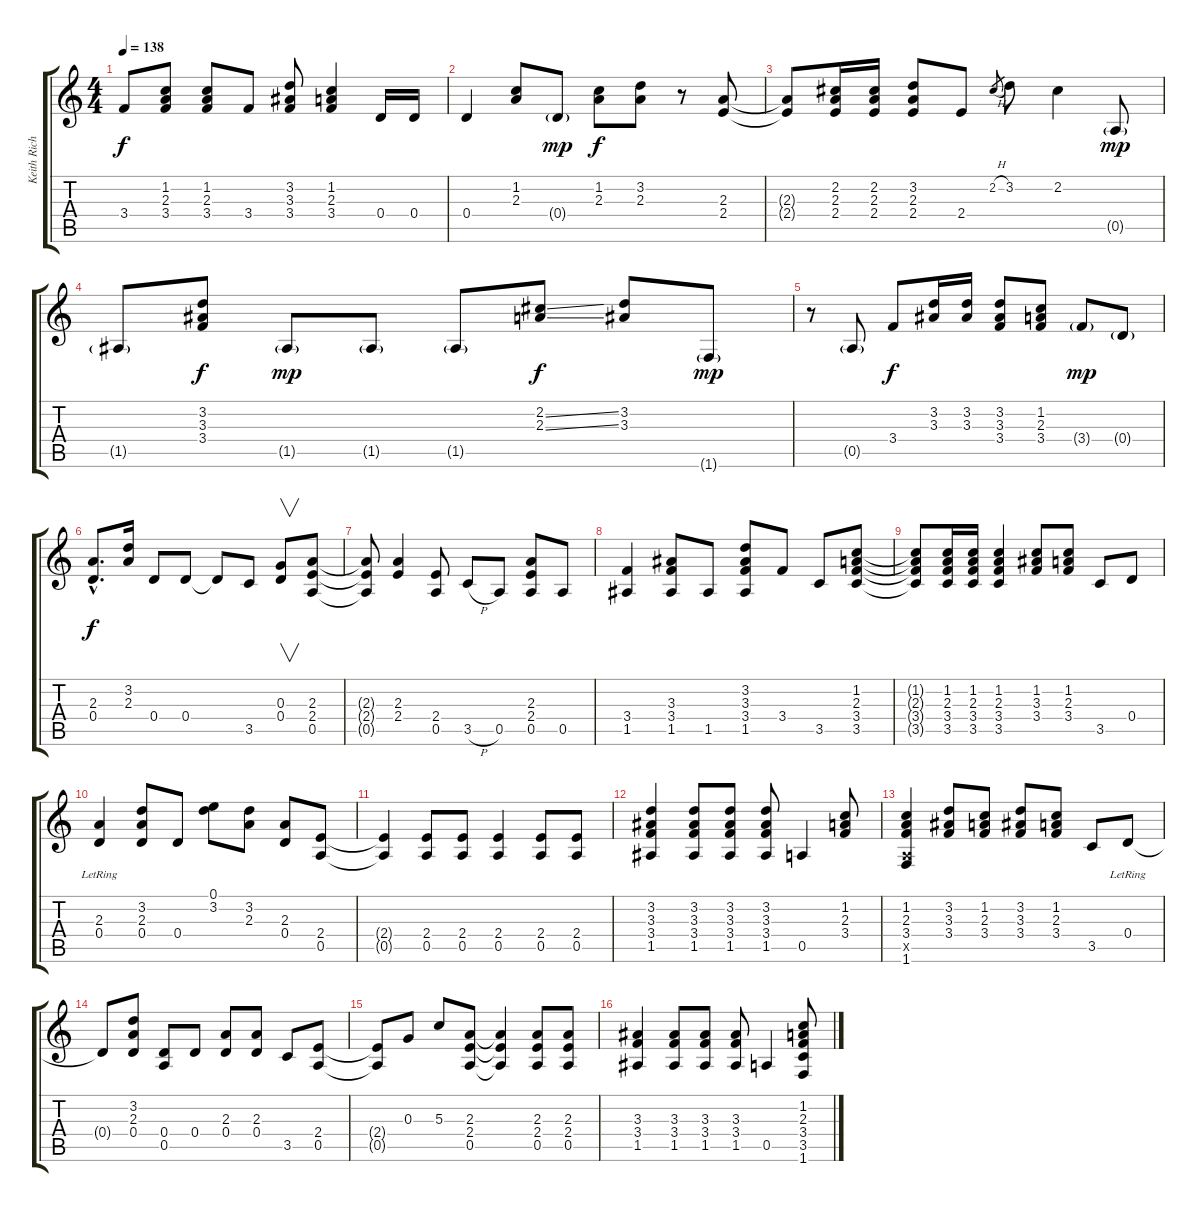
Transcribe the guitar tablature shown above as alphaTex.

\track ("Keith Richards" "Keith Rich") {instrument distortionguitar}
\staff {score tabs}
\tuning (E4 B3 G3 D3 A2 E2) {hide}
\ts (4 4)
\tempo 138
\clef g2
\ks c
3.4{t}.8{dy f} (1.2 2.3 3.4).8 (1.2 2.3 3.4).8 3.4.8 (3.2 3.3 3.4).8 (1.2 2.3 3.4).4 0.4.16 0.4.16 |
0.4.4 (1.2 2.3).8 0.4{g}.8{dy mp} (1.2 2.3).8{dy f} (3.2 2.3).8 r.8 (2.3 2.4).8 |
(2.3{t} 2.4{t}).8 (2.2 2.3 2.4).16 (2.2 2.3 2.4).16 (3.2 2.3 2.4).8 2.4.8 2.2{h}.8{gr} 3.2.8 2.2.4 0.5{g}.8{dy mp} |
1.5{g}.8 (3.2 3.3 3.4).8{dy f} 1.5{g}.8{dy mp} 1.5{g}.8 1.5{g}.8 (2.2{ss} 2.3{ss}).8{dy f} (3.2 3.3).8 1.6{g}.8{dy mp} |
r.8 0.5{g}.8 3.4.8{dy f} (3.2 3.3).16 (3.2 3.3).16 (3.2 3.3 3.4).8 (1.2 2.3 3.4).8 3.4{g}.8{dy mp} 0.4{g}.8 |
(2.3{hac} 0.4{hac}).8{d dy f} (3.2 2.3).16 0.4.8 0.4.8 0.4{t}.8 3.5.8 (0.3 0.4).8{v} (2.3 2.4 0.5).8 |
(2.3{t} 2.4{t} 0.5{t}).8 (2.3 2.4).4 (2.4 0.5).8 3.5{h}.8 0.5.8 (2.3 2.4 0.5).8 0.5.8 |
(3.4 1.5).4 (3.3 3.4 1.5).8 1.5.8 (3.2 3.3 3.4 1.5).8 3.4.8 3.5.8 (1.2 2.3 3.4 3.5).8 |
(1.2{t} 2.3{t} 3.4{t} 3.5{t}).8 (1.2 2.3 3.4 3.5).16 (1.2 2.3 3.4 3.5).16 (1.2 2.3 3.4 3.5).4 (1.2 3.3 3.4).8 (1.2 2.3 3.4).8 3.5.8 0.4.8 |
(2.3{lr} 0.4{lr}).4 (3.2 2.3 0.4).8 0.4.8 (0.1 3.2).8 (3.2 2.3).8 (2.3 0.4).8 (2.4 0.5).8 |
(2.4{t} 0.5{t}).4 (2.4 0.5).8 (2.4 0.5).8 (2.4 0.5).4 (2.4 0.5).8 (2.4 0.5).8 |
(3.2 3.3 3.4 1.5).4 (3.2 3.3 3.4 1.5).8 (3.2 3.3 3.4 1.5).8 (3.2 3.3 3.4 1.5).8 0.5.4 (1.2 2.3 3.4).8 |
(1.2 2.3 3.4 0.5{x} 1.6).4 (3.2 3.3 3.4).8 (1.2 2.3 3.4).8 (3.2 3.3 3.4).8 (1.2 2.3 3.4).8 3.5.8 0.4{lr}.8 |
0.4{t}.8 (3.2 2.3 0.4).8 (0.4 0.5).8 0.4.8 (2.3 0.4).8 (2.3 0.4).8 3.5.8 (2.4 0.5).8 |
(2.4{t} 0.5{t}).8 0.3.8 5.3.8 (2.3 2.4 0.5).8 (2.3{t} 2.4{t} 0.5{t}).4 (2.3 2.4 0.5).8 (2.3 2.4 0.5).8 |
(3.3 3.4 1.5).4 (3.3 3.4 1.5).8 (3.3 3.4 1.5).8 (3.3 3.4 1.5).8 0.5.4 (1.2 2.3 3.4 3.5 1.6).8
